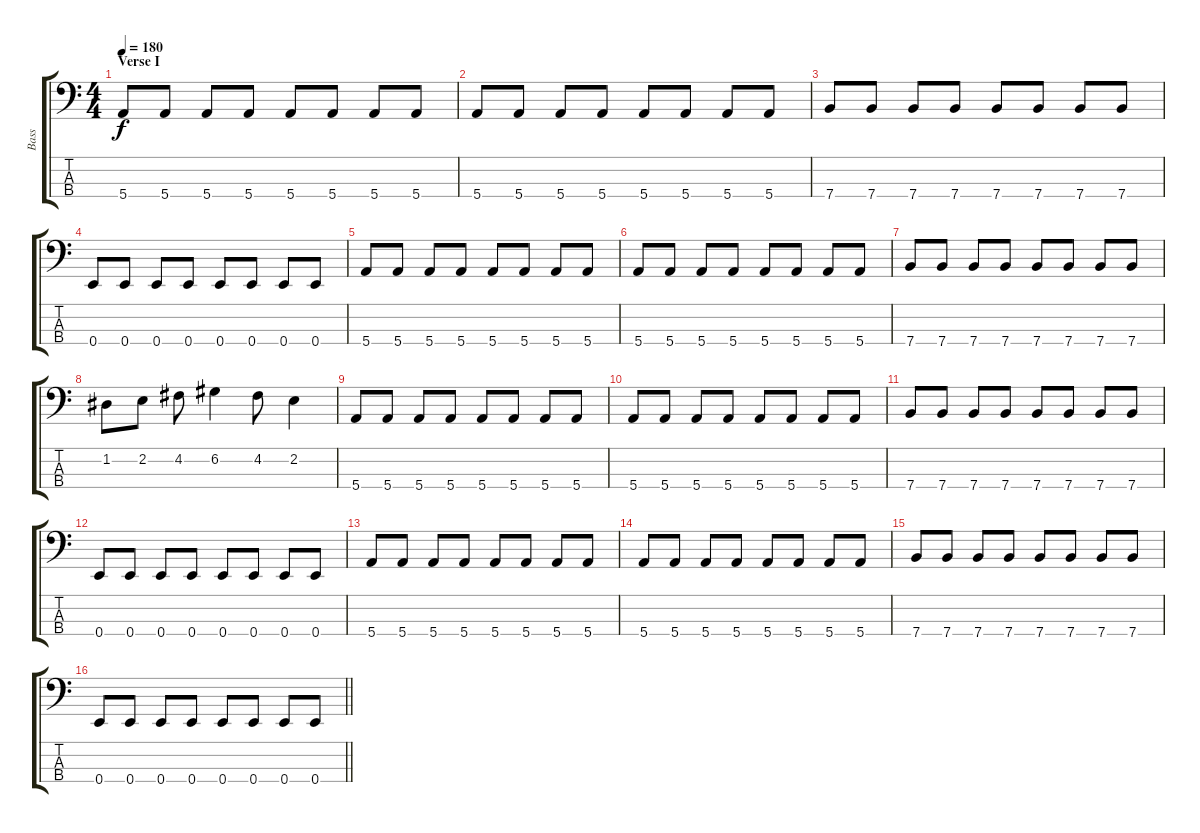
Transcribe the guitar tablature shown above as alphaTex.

\track ("Bass " "Bass ") {instrument electricbasspick}
\staff {score tabs}
\tuning (G2 D2 A1 E1) {hide}
\ts (4 4)
\section ("" "Verse I")
\tempo 180
\clef f4
\ks c
5.4.8{dy f} 5.4.8 5.4.8 5.4.8 5.4.8 5.4.8 5.4.8 5.4.8 |
5.4.8 5.4.8 5.4.8 5.4.8 5.4.8 5.4.8 5.4.8 5.4.8 |
7.4.8 7.4.8 7.4.8 7.4.8 7.4.8 7.4.8 7.4.8 7.4.8 |
0.4.8 0.4.8 0.4.8 0.4.8 0.4.8 0.4.8 0.4.8 0.4.8 |
5.4.8 5.4.8 5.4.8 5.4.8 5.4.8 5.4.8 5.4.8 5.4.8 |
5.4.8 5.4.8 5.4.8 5.4.8 5.4.8 5.4.8 5.4.8 5.4.8 |
7.4.8 7.4.8 7.4.8 7.4.8 7.4.8 7.4.8 7.4.8 7.4.8 |
1.2.8 2.2.8 4.2.8 6.2.4 4.2.8 2.2.4 |
5.4.8 5.4.8 5.4.8 5.4.8 5.4.8 5.4.8 5.4.8 5.4.8 |
5.4.8 5.4.8 5.4.8 5.4.8 5.4.8 5.4.8 5.4.8 5.4.8 |
7.4.8 7.4.8 7.4.8 7.4.8 7.4.8 7.4.8 7.4.8 7.4.8 |
0.4.8 0.4.8 0.4.8 0.4.8 0.4.8 0.4.8 0.4.8 0.4.8 |
5.4.8 5.4.8 5.4.8 5.4.8 5.4.8 5.4.8 5.4.8 5.4.8 |
5.4.8 5.4.8 5.4.8 5.4.8 5.4.8 5.4.8 5.4.8 5.4.8 |
7.4.8 7.4.8 7.4.8 7.4.8 7.4.8 7.4.8 7.4.8 7.4.8 |
\barLineRight lightlight
0.4.8 0.4.8 0.4.8 0.4.8 0.4.8 0.4.8 0.4.8 0.4.8
